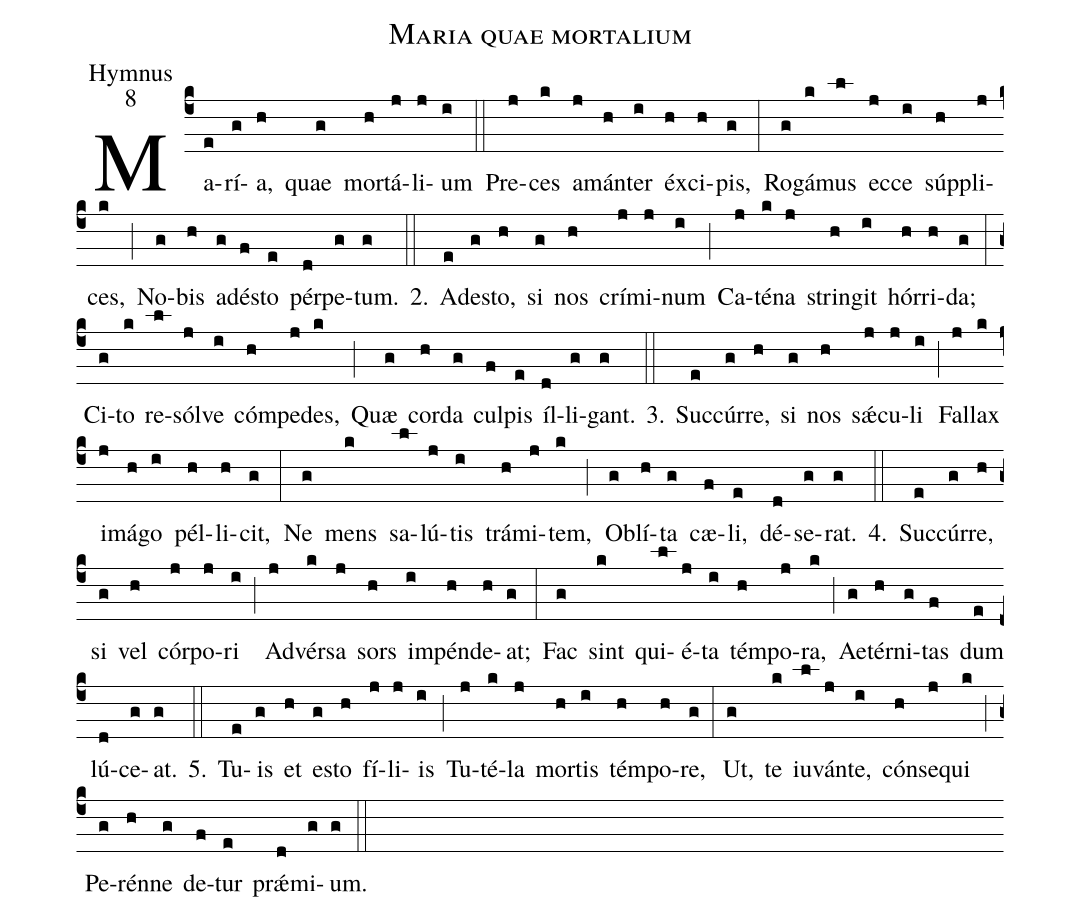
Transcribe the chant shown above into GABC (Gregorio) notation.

name:Maria quae mortalium;
office-part:Hymnus;
mode:8;
%%
(c4) Ma(e)rí(g)a,(h) quae(g) mor(h)tá(j)li(j)um(i) (::)
Pre(j)ces(k) a(j)mán(h)ter(i) éx(h)ci(h)pis,(g) (:)
Ro(g)gá(k)mus(l) ec(j)ce(i) súp(h)pli(j)ces,(k) (;) No(g)bis(h) a(g)dé(f)sto(e) pér(d)pe(g)tum.(g) 2.(::) A(e)de(g)sto,(h) si(g) nos(h) crí(j)mi(j)num(i) (;) Ca(j)té(k)na(j) strin(h)git(i) hór(h)ri(h)da;(g) (:)
Ci(g)to(k) re(l)sól(j)ve(i) cóm(h)pe(j)des,(k) (;) Quæ(g) cor(h)da(g) cul(f)pis(e) íl(d)li(g)gant.(g) 3.(::) Suc(e)cúr(g)re,(h) si(g) nos(h) s{<sp>'ae</sp>}(j)cu(j)li(i) (;) Fal(j)lax(k) i(j)má(h)go(i) pél(h)li(h)cit,(g) (:)
Ne(g) mens(k) sa(l)lú(j)tis(i) trá(h)mi(j)tem,(k) (;) O(g)blí(h)ta(g) cæ(f)li,(e) dé(d)se(g)rat.(g) 4.(::) Suc(e)cúr(g)re,(h) si(g) vel(h) cór(j)po(j)ri(i) (;) Ad(j)vér(k)sa(j) sors(h) im(i)pén(h)de(h)at;(g) (:)
Fac(g) sint(k) qui(l)é(j)ta(i) tém(h)po(j)ra,(k) (;) Ae(g)tér(h)ni(g)tas(f) dum(e) lú(d)ce(g)at.(g) 5.(::) Tu(e)is(g) et(h) e(g)sto(h) fí(j)li(j)is(i) (;) Tu(j)té(k)la(j) mor(h)tis(i) tém(h)po(h)re,(g) (:)
Ut,(g) te(k) iu(l)ván(j)te,(i) cón(h)se(j)qui(k) (;) Pe(g)rén(h)ne(g) de(f)tur(e) pr{<sp>'ae</sp>}(d)mi(g)um.(g) (::)
